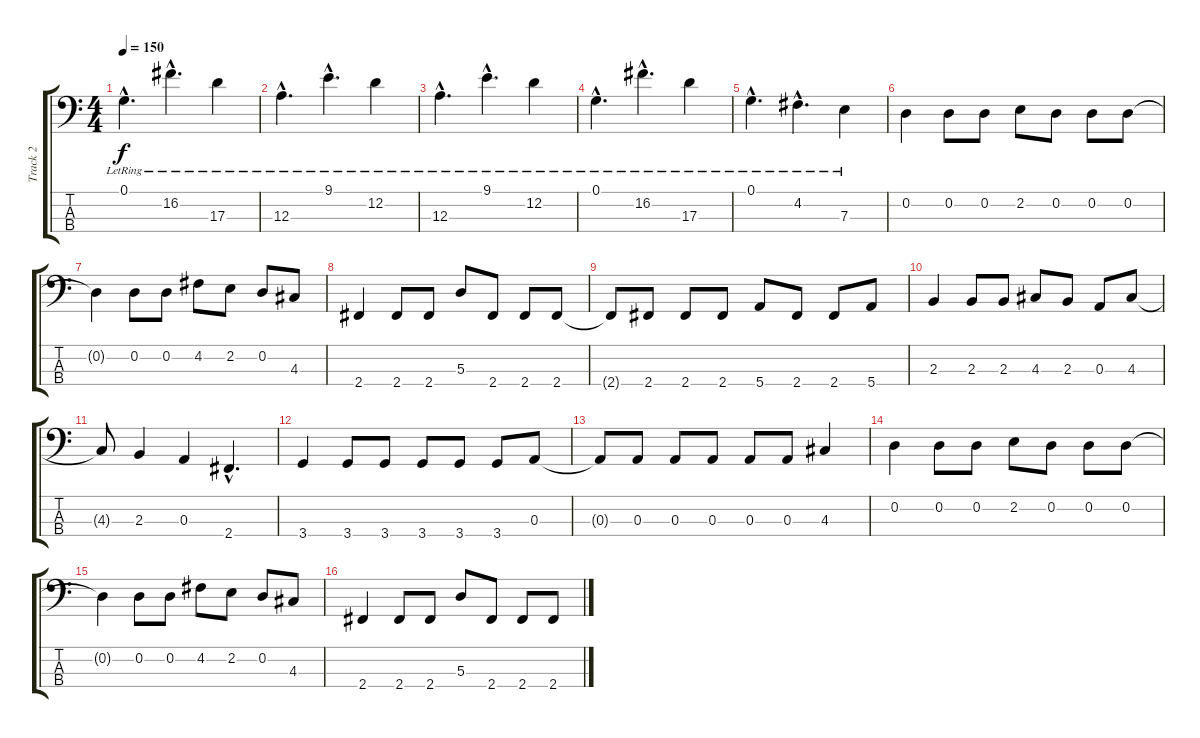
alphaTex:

\track ("Track 2" "Track 2") {instrument electricbasspick}
\staff {score tabs}
\tuning (G2 D2 A1 E1) {hide}
\ts (4 4)
\tempo 150
\clef f4
\ks c
0.1{hac lr}.4{d dy f} 16.2{hac lr}.4{d} 17.3{lr}.4 |
12.3{hac lr}.4{d} 9.1{hac lr}.4{d} 12.2{lr}.4 |
12.3{hac lr}.4{d} 9.1{hac lr}.4{d} 12.2{lr}.4 |
0.1{hac lr}.4{d} 16.2{hac lr}.4{d} 17.3{lr}.4 |
0.1{hac lr}.4{d} 4.2{hac lr}.4{d} 7.3{lr}.4 |
0.2.4 0.2.8 0.2.8 2.2.8 0.2.8 0.2.8 0.2.8 |
0.2{t}.4 0.2.8 0.2.8 4.2.8 2.2.8 0.2.8 4.3.8 |
2.4.4 2.4.8 2.4.8 5.3.8 2.4.8 2.4.8 2.4.8 |
2.4{t}.8 2.4.8 2.4.8 2.4.8 5.4.8 2.4.8 2.4.8 5.4.8 |
2.3.4 2.3.8 2.3.8 4.3.8 2.3.8 0.3.8 4.3.8 |
4.3{t}.8 2.3.4 0.3.4 2.4{hac}.4{d} |
3.4.4 3.4.8 3.4.8 3.4.8 3.4.8 3.4.8 0.3.8 |
0.3{t}.8 0.3.8 0.3.8 0.3.8 0.3.8 0.3.8 4.3.4 |
0.2.4 0.2.8 0.2.8 2.2.8 0.2.8 0.2.8 0.2.8 |
0.2{t}.4 0.2.8 0.2.8 4.2.8 2.2.8 0.2.8 4.3.8 |
2.4.4 2.4.8 2.4.8 5.3.8 2.4.8 2.4.8 2.4.8
